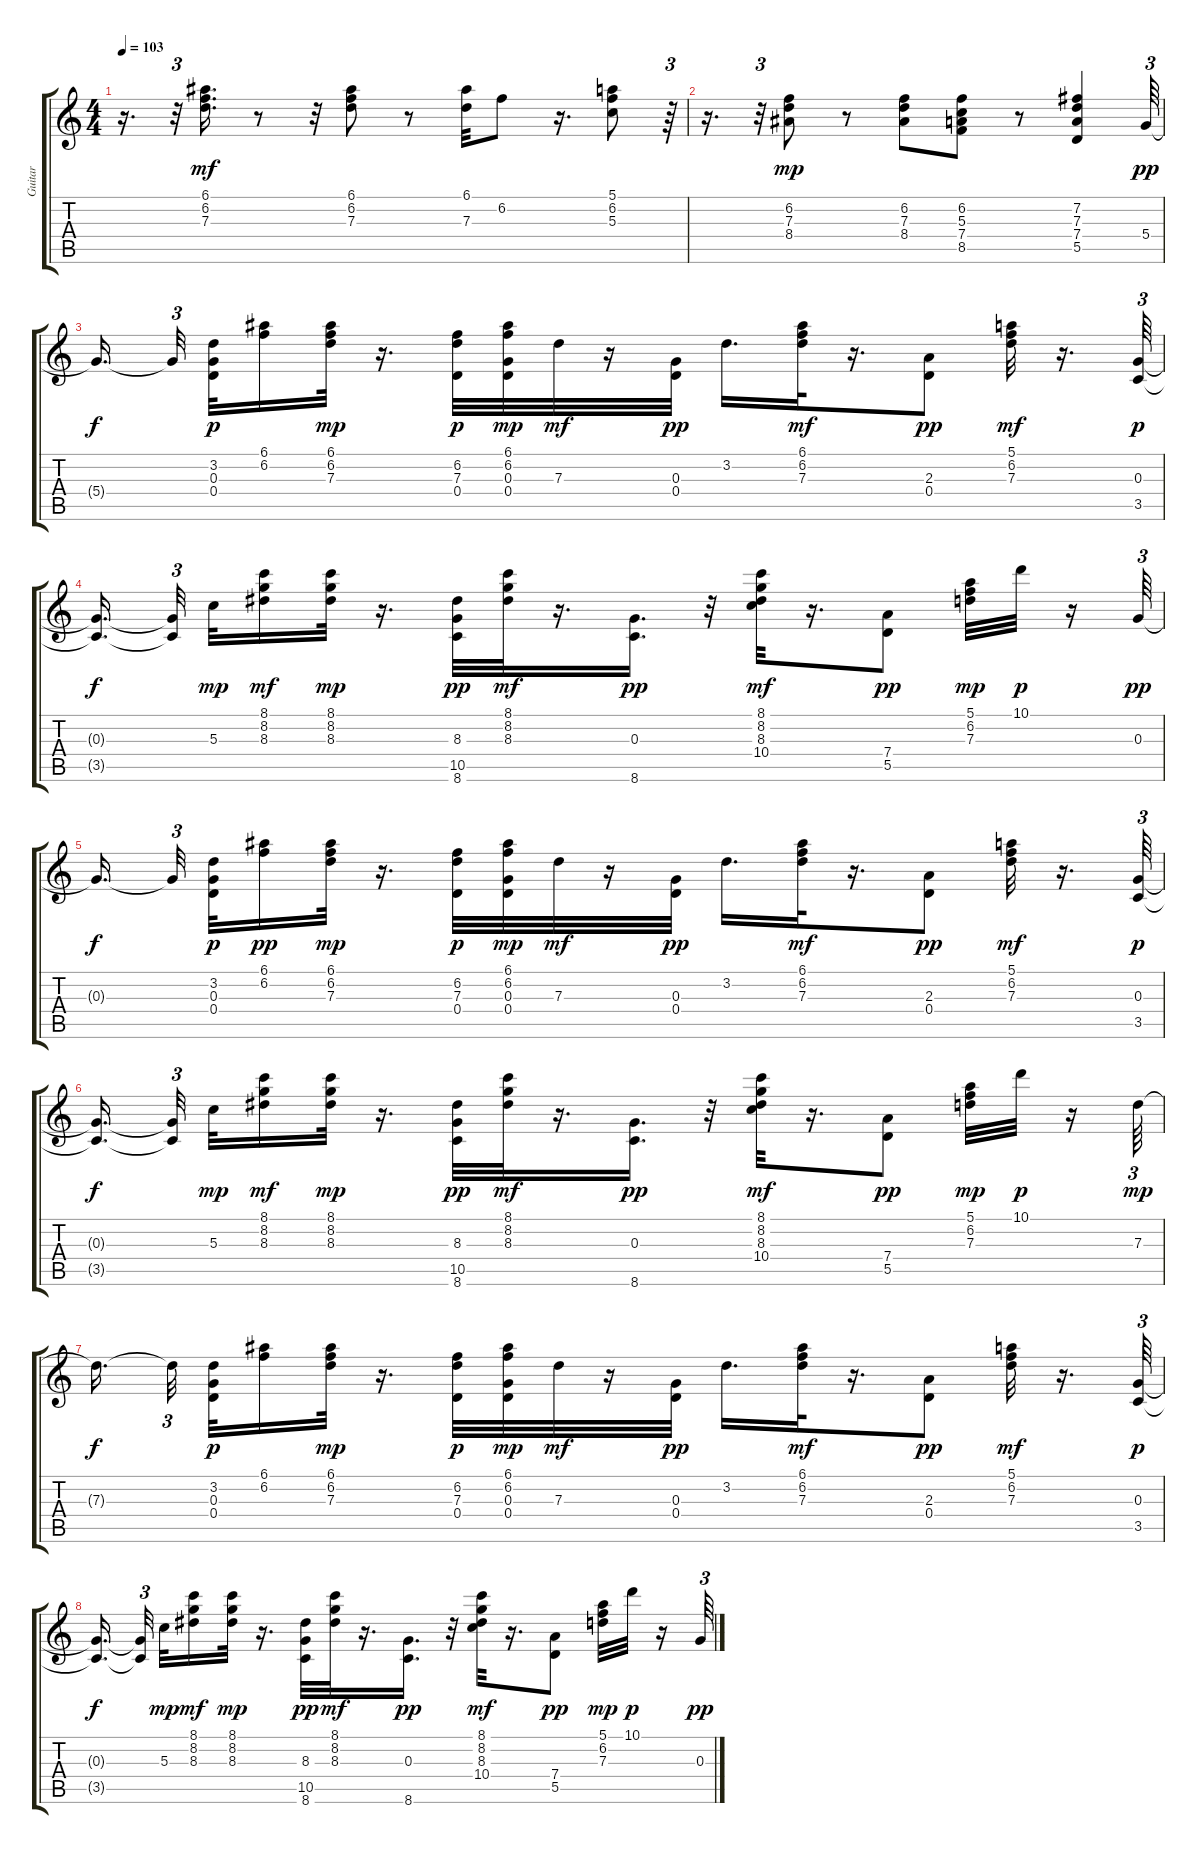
\track ("Guitar" "Guitar") {instrument acousticguitarsteel}
\staff {score tabs}
\tuning (E4 B3 G3 D3 A2 E2) {hide}
\ts (4 4)
\tempo 103
\clef g2
\ks c
r.16{d dy mp} r.32{tu (3 2)} (6.1 6.2 7.3).16{d dy mf} r.8 r.32 (6.1 6.2 7.3).8 r.8 (6.1 7.3).32 6.2.8 r.16{d} (5.1 6.2 5.3).8 r.64{tu (3 2)} |
r.16{d} r.32{tu (3 2)} (6.2 7.3 8.4).8{dy mp} r.8 (6.2 7.3 8.4).8 (6.2 5.3 7.4 8.5).8 r.8 (7.2 7.3 7.4 5.5).4 5.4.64{tu (3 2) dy pp} |
5.4{t}.16{d dy f beam splitsecondary} 5.4{t}.32{tu (3 2) beam splitsecondary} (3.2 0.3 0.4).32{dy p} (6.1 6.2).16 (6.1 6.2 7.3).32{dy mp} r.16{d} (6.2 7.3 0.4).32{dy p} (6.1 6.2 0.3 0.4).32{dy mp} 7.3.32{dy mf} r.16 (0.3 0.4).32{dy pp} 3.2.16{d} (6.1 6.2 7.3).32{dy mf} r.16{d} (2.3 0.4).8{dy pp} (5.1 6.2 7.3).32{dy mf} r.16{d} (0.3 3.5).64{tu (3 2) dy p} |
(0.3{t} 3.5{t}).16{d dy f beam splitsecondary} (0.3{t} 3.5{t}).32{tu (3 2) beam splitsecondary} 5.3.32{dy mp} (8.1 8.2 8.3).16{dy mf} (8.1 8.2 8.3).32{dy mp} r.16{d} (8.3 10.5 8.6).32{dy pp} (8.1 8.2 8.3).32{dy mf} r.16{d} (0.3 8.6).16{d dy pp} r.32 (8.1 8.2 8.3 10.4).32{dy mf} r.16{d} (7.4 5.5).8{dy pp} (5.1 6.2 7.3).32{dy mp} 10.1.32{dy p} r.16 0.3.64{tu (3 2) dy pp} |
0.3{t}.16{d dy f beam splitsecondary} 0.3{t}.32{tu (3 2) beam splitsecondary} (3.2 0.3 0.4).32{dy p} (6.1 6.2).16{dy pp} (6.1 6.2 7.3).32{dy mp} r.16{d} (6.2 7.3 0.4).32{dy p} (6.1 6.2 0.3 0.4).32{dy mp} 7.3.32{dy mf} r.16 (0.3 0.4).32{dy pp} 3.2.16{d} (6.1 6.2 7.3).32{dy mf} r.16{d} (2.3 0.4).8{dy pp} (5.1 6.2 7.3).32{dy mf} r.16{d} (0.3 3.5).64{tu (3 2) dy p} |
(0.3{t} 3.5{t}).16{d dy f beam splitsecondary} (0.3{t} 3.5{t}).32{tu (3 2) beam splitsecondary} 5.3.32{dy mp} (8.1 8.2 8.3).16{dy mf} (8.1 8.2 8.3).32{dy mp} r.16{d} (8.3 10.5 8.6).32{dy pp} (8.1 8.2 8.3).32{dy mf} r.16{d} (0.3 8.6).16{d dy pp} r.32 (8.1 8.2 8.3 10.4).32{dy mf} r.16{d} (7.4 5.5).8{dy pp} (5.1 6.2 7.3).32{dy mp} 10.1.32{dy p} r.16 7.3.64{tu (3 2) dy mp} |
7.3{t}.16{d dy f beam splitsecondary} 7.3{t}.32{tu (3 2) beam splitsecondary} (3.2 0.3 0.4).32{dy p} (6.1 6.2).16 (6.1 6.2 7.3).32{dy mp} r.16{d} (6.2 7.3 0.4).32{dy p} (6.1 6.2 0.3 0.4).32{dy mp} 7.3.32{dy mf} r.16 (0.3 0.4).32{dy pp} 3.2.16{d} (6.1 6.2 7.3).32{dy mf} r.16{d} (2.3 0.4).8{dy pp} (5.1 6.2 7.3).32{dy mf} r.16{d} (0.3 3.5).64{tu (3 2) dy p} |
(0.3{t} 3.5{t}).16{d dy f beam splitsecondary} (0.3{t} 3.5{t}).32{tu (3 2) beam splitsecondary} 5.3.32{dy mp} (8.1 8.2 8.3).16{dy mf} (8.1 8.2 8.3).32{dy mp} r.16{d} (8.3 10.5 8.6).32{dy pp} (8.1 8.2 8.3).32{dy mf} r.16{d} (0.3 8.6).16{d dy pp} r.32 (8.1 8.2 8.3 10.4).32{dy mf} r.16{d} (7.4 5.5).8{dy pp} (5.1 6.2 7.3).32{dy mp} 10.1.32{dy p} r.16 0.3.64{tu (3 2) dy pp}
